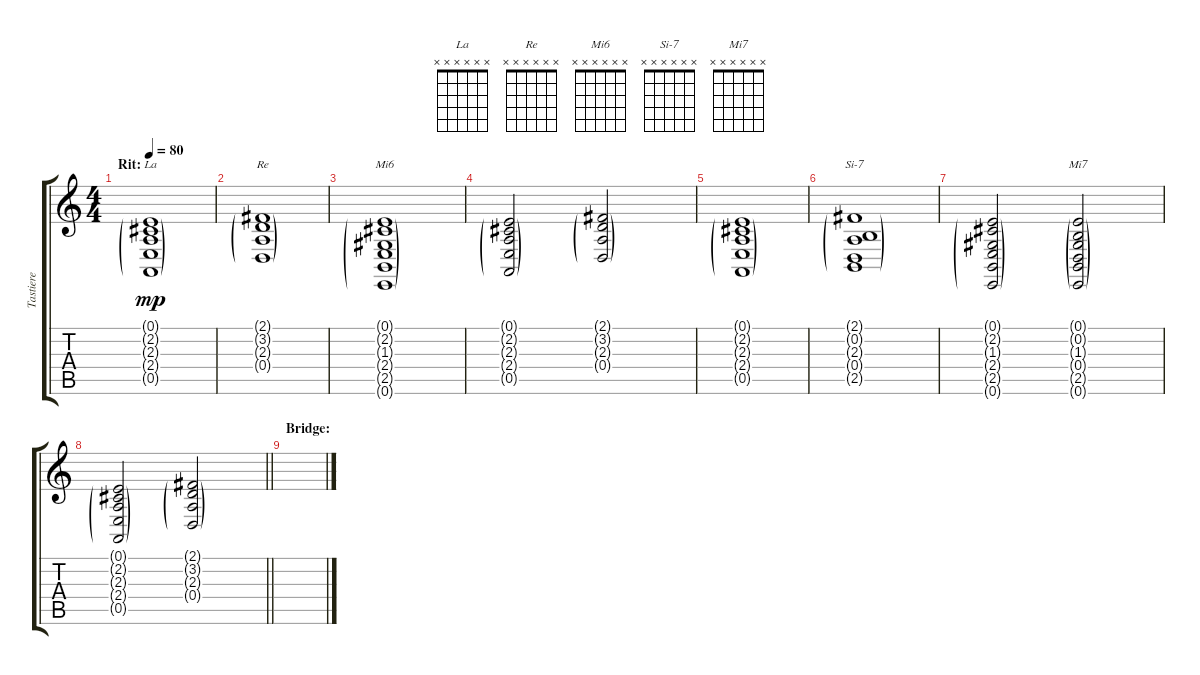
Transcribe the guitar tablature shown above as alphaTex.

\track ("Tastiere" "Tastiere") {instrument electricgrandpiano}
\staff {score tabs}
\tuning (E4 B3 G3 D3 A2 E2) {hide}
\chord ("La" x x x x x x)
\chord ("Re" x x x x x x)
\chord ("Mi6" x x x x x x)
\chord ("Si-7" x x x x x x)
\chord ("Mi7" x x x x x x)
\ts (4 4)
\section ("" "Rit:")
\tempo 80
\clef g2
\ks c
(0.1{g} 2.2{g} 2.3{g} 2.4{g} 0.5{g}).1{ch "La" dy mp} |
(2.1{g} 3.2{g} 2.3{g} 0.4{g}).1{ch "Re"} |
(0.1{g} 2.2{g} 1.3{g} 2.4{g} 2.5{g} 0.6{g}).1{ch "Mi6"} |
(0.1{g} 2.2{g} 2.3{g} 2.4{g} 0.5{g}).2 (2.1{g} 3.2{g} 2.3{g} 0.4{g}).2 |
(0.1{g} 2.2{g} 2.3{g} 2.4{g} 0.5{g}).1 |
(2.1{g} 0.2{g} 2.3{g} 0.4{g} 2.5{g}).1{ch "Si-7"} |
(0.1{g} 2.2{g} 1.3{g} 2.4{g} 2.5{g} 0.6{g}).2 (0.1{g} 0.2{g} 1.3{g} 0.4{g} 2.5{g} 0.6{g}).2{ch "Mi7"} |
\barLineRight lightlight
(0.1{g} 2.2{g} 2.3{g} 2.4{g} 0.5{g}).2 (2.1{g} 3.2{g} 2.3{g} 0.4{g}).2 |
\section ("" "Bridge:")
